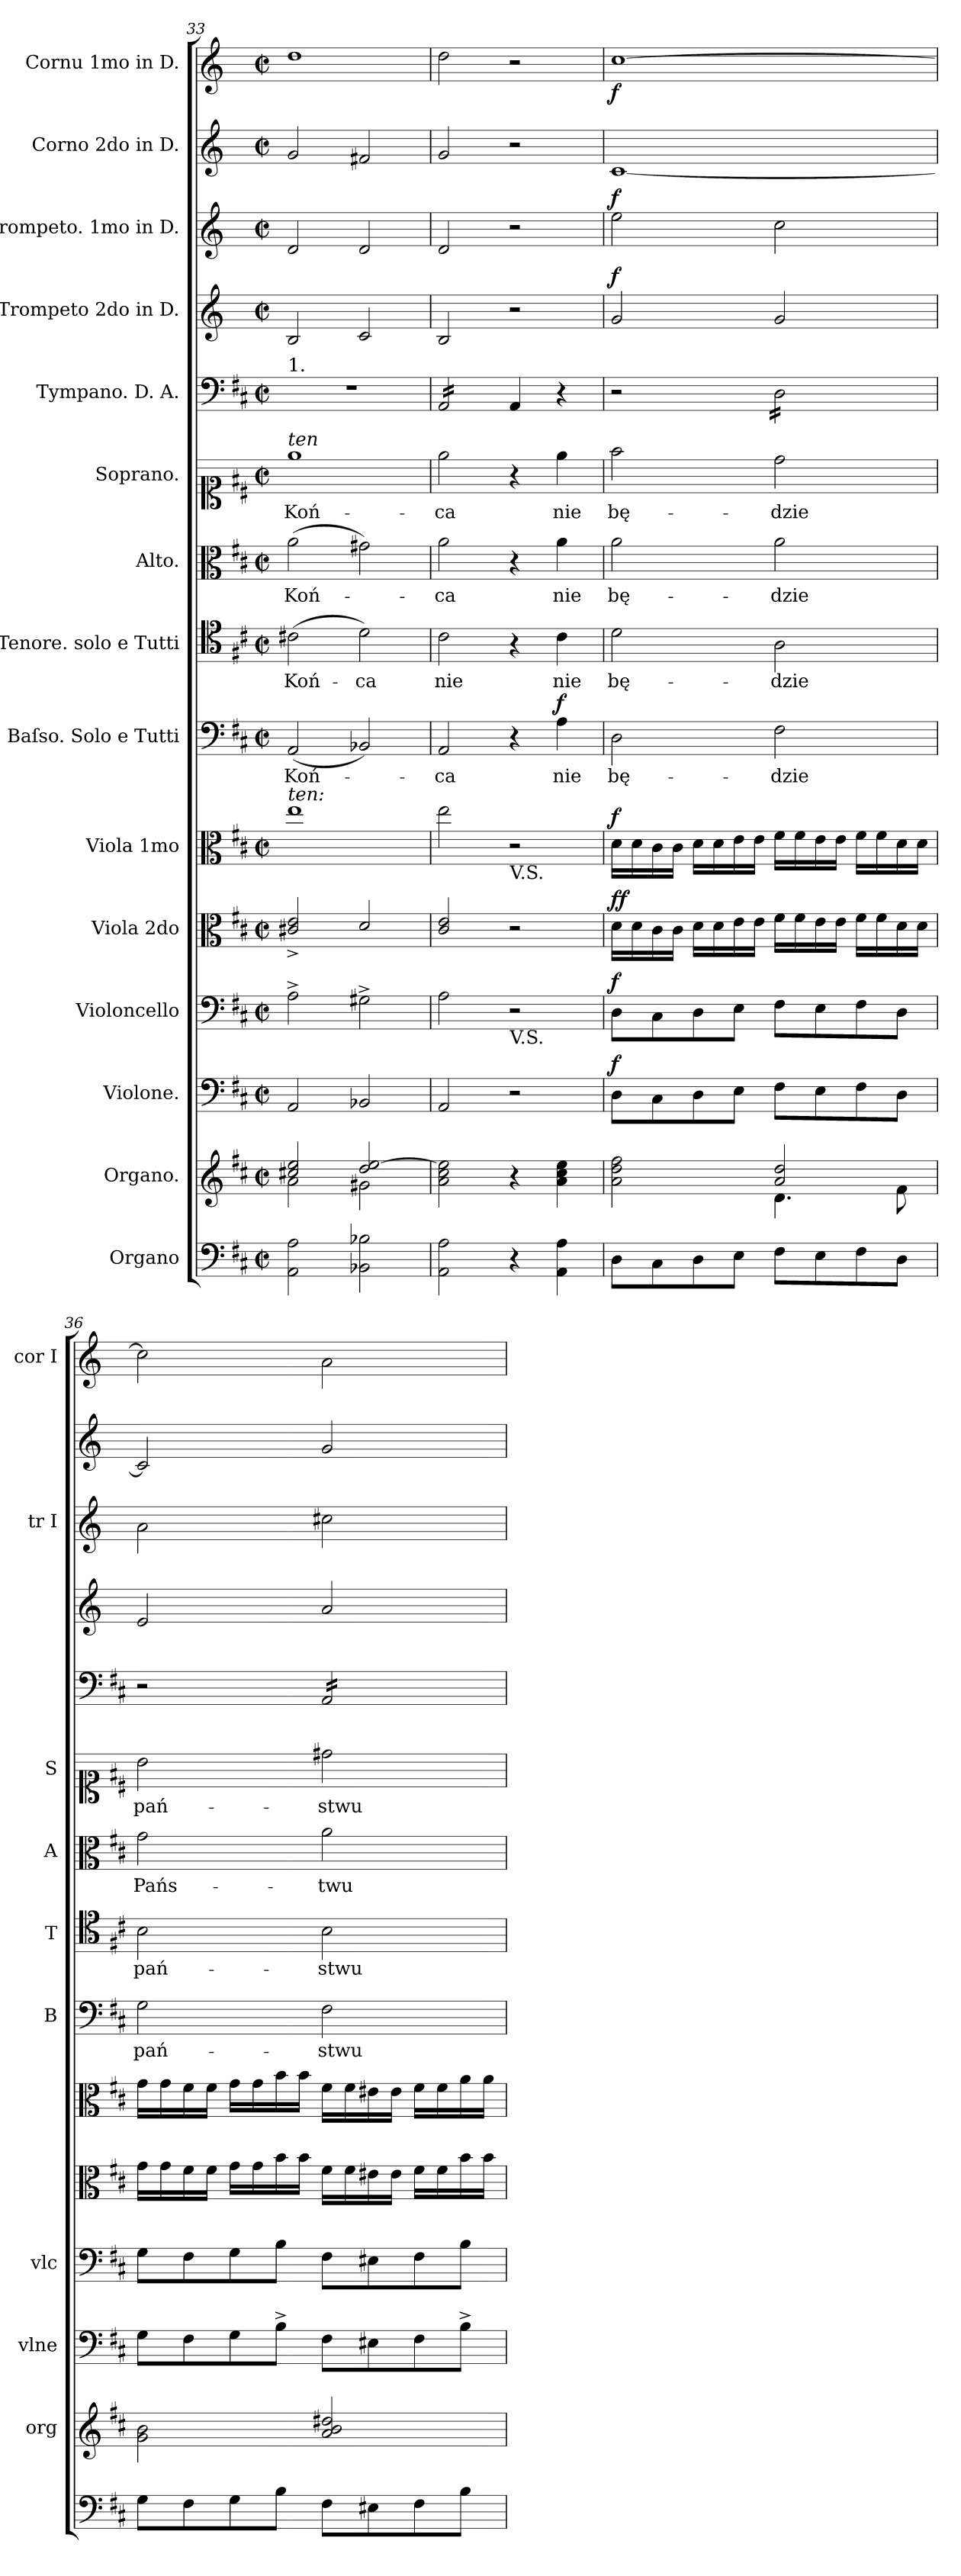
**kern	**kern	**dynam	**kern	**dynam	**kern	**dynam	**kern	**dynam	**kern	**dynam	**kern	**text	**dynam	**kern	**text	**dynam	**kern	**text	**dynam	**kern	**text	**kern	**kern	**dynam	**kern	**dynam	**kern	**kern	**dynam
*part15	*part14	*part14	*part13	*part13	*part12	*part12	*part11	*part11	*part10	*part10	*part9	*part9	*part9	*part8	*part8	*part8	*part7	*part7	*part7	*part6	*part6	*part5	*part4	*part4	*part3	*part3	*part2	*part1	*part1
*staff15	*staff14	*staff14	*staff13	*staff13	*staff12	*staff12	*staff11	*staff11	*staff10	*staff10	*staff9	*staff9	*staff9	*staff8	*staff8	*staff8	*staff7	*staff7	*staff7	*staff6	*staff6	*staff5	*staff4	*staff4	*staff3	*staff3	*staff2	*staff1	*staff1
*I"Organo	*I"Organo.	*	*I"Violone.	*	*I"Violoncello	*	*I"Viola 2do	*	*I"Viola 1mo	*	*I"Baſso. Solo e Tutti	*	*	*I"Tenore. solo e Tutti	*	*	*I"Alto.	*	*	*I"Soprano.	*	*I"Tympano. D. A.	*I"Trompeto 2do in D.	*	*I"Trompeto. 1mo in D.	*	*I"Corno 2do in D.	*I"Cornu 1mo in D.	*
*	*I'org	*	*I'vlne	*	*I'vlc	*	*	*	*	*	*I'B	*	*	*I'T	*	*	*I'A	*	*	*I'S	*	*	*	*	*I'tr I	*	*	*I'cor I	*
*clefF4	*clefG2	*	*clefF4	*	*clefF4	*	*clefC3	*	*clefC3	*	*clefF4	*	*	*clefC4	*	*	*clefC3	*	*	*clefC1	*	*clefF4	*clefG2	*	*clefG2	*	*clefG2	*clefG2	*
*	*	*	*	*	*	*	*	*	*	*	*	*	*	*	*	*	*	*	*	*	*	*	*ITrd-1c-2	*	*ITrd-1c-2	*	*ITrd6c10	*ITrd6c10	*
*k[f#c#]	*k[f#c#]	*	*k[f#c#]	*	*k[f#c#]	*	*k[f#c#]	*	*k[f#c#]	*	*k[f#c#]	*	*	*k[f#c#]	*	*	*k[f#c#]	*	*	*k[f#c#]	*	*k[f#c#]	*k[f#c#]	*	*k[f#c#]	*	*k[f#c#]	*k[f#c#]	*
*M4/4	*M4/4	*	*M4/4	*	*M4/4	*	*M4/4	*	*M4/4	*	*M4/4	*	*	*M4/4	*	*	*M4/4	*	*	*M4/4	*	*M4/4	*M4/4	*	*M4/4	*	*M4/4	*M4/4	*
*met(c|)	*met(c|)	*	*met(c|)	*	*met(c|)	*	*met(c|)	*	*met(c|)	*	*met(c|)	*	*	*met(c|)	*	*	*met(c|)	*	*	*met(c|)	*	*met(c|)	*met(c|)	*	*met(c|)	*	*met(c|)	*met(c|)	*
=33	=33	=33	=33	=33	=33	=33	=33	=33	=33	=33	=33	=33	=33	=33	=33	=33	=33	=33	=33	=33	=33	=33	=33	=33	=33	=33	=33	=33	=33
*	*^	*	*	*	*	*	*	*	*	*	*	*	*	*	*	*	*	*	*	*	*	*	*	*	*	*	*	*	*
!	!	!	!	!	!	!	!	!	!	!	!	!	!	!	!	!	!	!	!	!	!	!	!LO:TX:a:t=1.	!	!	!	!	!	!	!
!	!	!	!	!	!	!	!	!	!	!	!	!	!	!	!	!	!	!	!	!	!LO:TX:a:i:t=ten	!	!	!	!	!	!	!	!	!
!	!	!	!	!	!	!	!	!	!	!LO:TX:a:i:t=ten&colon;	!	!	!	!	!	!	!	!	!	!	!	!	!	!	!	!	!	!	!	!
2AA\ 2A\	2cc#X/ 2ee/	2a\	.	2AA/	.	2A^\	.	2c#X^/ 2e^/	.	1ee	.	(2AA/	Koń-	.	(2c#X\	Koń-	.	(2a\	Koń-	.	1ee	Koń-	1r	2c#/	.	2e/	.	2A/	1e	.
2BB-X\ 2B-X\	2dd/ [2ee/	2g#X\	.	2BB-X/	.	2G#X^\	.	2d/	.	.	.	2BB-X/)	.	.	2d\)	-ca	.	2g#X\)	.	.	.	.	.	2d/	.	2e/	.	2G#X/	.	.
*	*v	*v	*	*	*	*	*	*	*	*	*	*	*	*	*	*	*	*	*	*	*	*	*	*	*	*	*	*	*	*
=34	=34	=34	=34	=34	=34	=34	=34	=34	=34	=34	=34	=34	=34	=34	=34	=34	=34	=34	=34	=34	=34	=34	=34	=34	=34	=34	=34	=34	=34
*	*	*	*	*	*	*	*	*	*	*	*	*	*	*	*	*	*	*	*	*	*	*tremolo	*	*	*	*	*	*	*
2AA\ 2A\	2a\ 2cc#\ 2ee]\	.	2AA/	.	2A\	.	2c#/ 2e/	.	2ee\	.	2AA/	-ca	.	2c#\	nie	.	2a\	-ca	.	2ee\	-ca	16AA/LL	2c#/	.	2e/	.	2A/	2e\	.
.	.	.	.	.	.	.	.	.	.	.	.	.	.	.	.	.	.	.	.	.	.	16AA/	.	.	.	.	.	.	.
.	.	.	.	.	.	.	.	.	.	.	.	.	.	.	.	.	.	.	.	.	.	16AA/	.	.	.	.	.	.	.
.	.	.	.	.	.	.	.	.	.	.	.	.	.	.	.	.	.	.	.	.	.	16AA/	.	.	.	.	.	.	.
.	.	.	.	.	.	.	.	.	.	.	.	.	.	.	.	.	.	.	.	.	.	16AA/	.	.	.	.	.	.	.
.	.	.	.	.	.	.	.	.	.	.	.	.	.	.	.	.	.	.	.	.	.	16AA/	.	.	.	.	.	.	.
.	.	.	.	.	.	.	.	.	.	.	.	.	.	.	.	.	.	.	.	.	.	16AA/	.	.	.	.	.	.	.
.	.	.	.	.	.	.	.	.	.	.	.	.	.	.	.	.	.	.	.	.	.	16AA/JJ	.	.	.	.	.	.	.
*	*	*	*	*	*	*	*	*	*	*	*	*	*	*	*	*	*	*	*	*	*	*Xtremolo	*	*	*	*	*	*	*
!	!	!	!	!	!	!	!	!	!LO:TX:b:t=V.S.	!	!	!	!	!	!	!	!	!	!	!	!	!	!	!	!	!	!	!	!
!	!	!	!	!	!LO:TX:b:t=V.S.	!	!	!	!	!	!	!	!	!	!	!	!	!	!	!	!	!	!	!	!	!	!	!	!
4r	4r	.	2r	.	2r	.	2r	.	2r	.	4r	.	.	4r	.	.	4r	.	.	4r	.	4AA/	2r	.	2r	.	2r	2r	.
!	!	!LO:DY:b	!	!	!	!	!	!	!	!	!	!	!LO:DY:a	!	!	!LO:DY:a	!	!	!LO:DY:a	!	!	!	!	!	!	!	!	!	!
4AA\ 4A\	4a\ 4cc#\ 4ee\	for	.	.	.	.	.	.	.	.	4A\	nie	f	4c#\	nie	for	4a\	nie	for	4ee\	nie	4r	.	.	.	.	.	.	.
=35	=35	=35	=35	=35	=35	=35	=35	=35	=35	=35	=35	=35	=35	=35	=35	=35	=35	=35	=35	=35	=35	=35	=35	=35	=35	=35	=35	=35	=35
*	*^	*	*	*	*	*	*	*	*	*	*	*	*	*	*	*	*	*	*	*	*	*	*	*	*	*	*	*	*
!	!	!	!	!	!LO:DY:a	!	!LO:DY:a	!	!LO:DY:a	!	!LO:DY:a	!	!	!	!	!	!	!	!	!	!	!	!	!	!LO:DY:a	!	!LO:DY:a	!	!	!
8D\L	2a\ 2dd\ 2ff#\	2ryy	.	8D\L	f	8D\L	f	16d\LL	ff	16d\LL	f	2D\	bę-	.	2d\	bę-	.	2a\	bę-	.	2ff#\	bę-	2r	2a/	f	2ff#\	f	[1D	[1d	f
.	.	.	.	.	.	.	.	16d\	.	16d\	.	.	.	.	.	.	.	.	.	.	.	.	.	.	.	.	.	.	.	.
8C#\	.	.	.	8C#\	.	8C#\	.	16c#\	.	16c#\	.	.	.	.	.	.	.	.	.	.	.	.	.	.	.	.	.	.	.	.
.	.	.	.	.	.	.	.	16c#\JJ	.	16c#\JJ	.	.	.	.	.	.	.	.	.	.	.	.	.	.	.	.	.	.	.	.
8D\	.	.	.	8D\	.	8D\	.	16d\LL	.	16d\LL	.	.	.	.	.	.	.	.	.	.	.	.	.	.	.	.	.	.	.	.
.	.	.	.	.	.	.	.	16d\	.	16d\	.	.	.	.	.	.	.	.	.	.	.	.	.	.	.	.	.	.	.	.
8E\J	.	.	.	8E\J	.	8E\J	.	16e\	.	16e\	.	.	.	.	.	.	.	.	.	.	.	.	.	.	.	.	.	.	.	.
.	.	.	.	.	.	.	.	16e\JJ	.	16e\JJ	.	.	.	.	.	.	.	.	.	.	.	.	.	.	.	.	.	.	.	.
*	*	*	*	*	*	*	*	*	*	*	*	*	*	*	*	*	*	*	*	*	*	*	*tremolo	*	*	*	*	*	*	*
8F#\L	2a/ 2dd/	4.d\	.	8F#\L	.	8F#\L	.	16f#\LL	.	16f#\LL	.	2F#\	-dzie	.	2A\	-dzie	.	2a\	-dzie	.	2dd\	-dzie	16D\LL	2a/	.	2dd\	.	.	.	.
.	.	.	.	.	.	.	.	16f#\	.	16f#\	.	.	.	.	.	.	.	.	.	.	.	.	16D\	.	.	.	.	.	.	.
8E\	.	.	.	8E\	.	8E\	.	16e\	.	16e\	.	.	.	.	.	.	.	.	.	.	.	.	16D\	.	.	.	.	.	.	.
.	.	.	.	.	.	.	.	16e\JJ	.	16e\JJ	.	.	.	.	.	.	.	.	.	.	.	.	16D\	.	.	.	.	.	.	.
8F#\	.	.	.	8F#\	.	8F#\	.	16f#\LL	.	16f#\LL	.	.	.	.	.	.	.	.	.	.	.	.	16D\	.	.	.	.	.	.	.
.	.	.	.	.	.	.	.	16f#\	.	16f#\	.	.	.	.	.	.	.	.	.	.	.	.	16D\	.	.	.	.	.	.	.
8D\J	.	8f#\	.	8D\J	.	8D\J	.	16d\	.	16d\	.	.	.	.	.	.	.	.	.	.	.	.	16D\	.	.	.	.	.	.	.
.	.	.	.	.	.	.	.	16d\JJ	.	16d\JJ	.	.	.	.	.	.	.	.	.	.	.	.	16D\JJ	.	.	.	.	.	.	.
*	*v	*v	*	*	*	*	*	*	*	*	*	*	*	*	*	*	*	*	*	*	*	*	*	*	*	*	*	*	*	*
=36	=36	=36	=36	=36	=36	=36	=36	=36	=36	=36	=36	=36	=36	=36	=36	=36	=36	=36	=36	=36	=36	=36	=36	=36	=36	=36	=36	=36	=36
8G\L	2g\ 2b\	.	8G\L	.	8G\L	.	16g\LL	.	16g\LL	.	2G\	pań-	.	2B\	pań-	.	2g\	Pańs-	.	2b\	pań-	2r	2f#/	.	2b\	.	2D/]	2d\]	.
.	.	.	.	.	.	.	16g\	.	16g\	.	.	.	.	.	.	.	.	.	.	.	.	.	.	.	.	.	.	.	.
8F#\	.	.	8F#\	.	8F#\	.	16f#\	.	16f#\	.	.	.	.	.	.	.	.	.	.	.	.	.	.	.	.	.	.	.	.
.	.	.	.	.	.	.	16f#\JJ	.	16f#\JJ	.	.	.	.	.	.	.	.	.	.	.	.	.	.	.	.	.	.	.	.
8G\	.	.	8G\	.	8G\	.	16g\LL	.	16g\LL	.	.	.	.	.	.	.	.	.	.	.	.	.	.	.	.	.	.	.	.
.	.	.	.	.	.	.	16g\	.	16g\	.	.	.	.	.	.	.	.	.	.	.	.	.	.	.	.	.	.	.	.
8B\J	.	.	8B^\J	.	8B\J	.	16b\	.	16b\	.	.	.	.	.	.	.	.	.	.	.	.	.	.	.	.	.	.	.	.
.	.	.	.	.	.	.	16b\JJ	.	16b\JJ	.	.	.	.	.	.	.	.	.	.	.	.	.	.	.	.	.	.	.	.
8F#\L	2a/ 2b/ 2dd#X/	.	8F#\L	.	8F#\L	.	16f#\LL	.	16f#\LL	.	2F#\	-stwu	.	2B\	-stwu	.	2a\	-twu	.	2dd#X\	-stwu	16AA/LL	2b/	.	2dd#X\	.	2A/	2B\	.
.	.	.	.	.	.	.	16f#\	.	16f#\	.	.	.	.	.	.	.	.	.	.	.	.	16AA/	.	.	.	.	.	.	.
8E#X\	.	.	8E#X\	.	8E#X\	.	16e#X\	.	16e#X\	.	.	.	.	.	.	.	.	.	.	.	.	16AA/	.	.	.	.	.	.	.
.	.	.	.	.	.	.	16e#\JJ	.	16e#\JJ	.	.	.	.	.	.	.	.	.	.	.	.	16AA/	.	.	.	.	.	.	.
8F#\	.	.	8F#\	.	8F#\	.	16f#\LL	.	16f#\LL	.	.	.	.	.	.	.	.	.	.	.	.	16AA/	.	.	.	.	.	.	.
.	.	.	.	.	.	.	16f#\	.	16f#\	.	.	.	.	.	.	.	.	.	.	.	.	16AA/	.	.	.	.	.	.	.
8B\J	.	.	8B^\J	.	8B\J	.	16b\	.	16a\	.	.	.	.	.	.	.	.	.	.	.	.	16AA/	.	.	.	.	.	.	.
.	.	.	.	.	.	.	16b\JJ	.	16a\JJ	.	.	.	.	.	.	.	.	.	.	.	.	16AA/JJ	.	.	.	.	.	.	.
*	*	*	*	*	*	*	*	*	*	*	*	*	*	*	*	*	*	*	*	*	*	*Xtremolo	*	*	*	*	*	*	*
=	=	=	=	=	=	=	=	=	=	=	=	=	=	=	=	=	=	=	=	=	=	=	=	=	=	=	=	=	=
*-	*-	*-	*-	*-	*-	*-	*-	*-	*-	*-	*-	*-	*-	*-	*-	*-	*-	*-	*-	*-	*-	*-	*-	*-	*-	*-	*-	*-	*-
